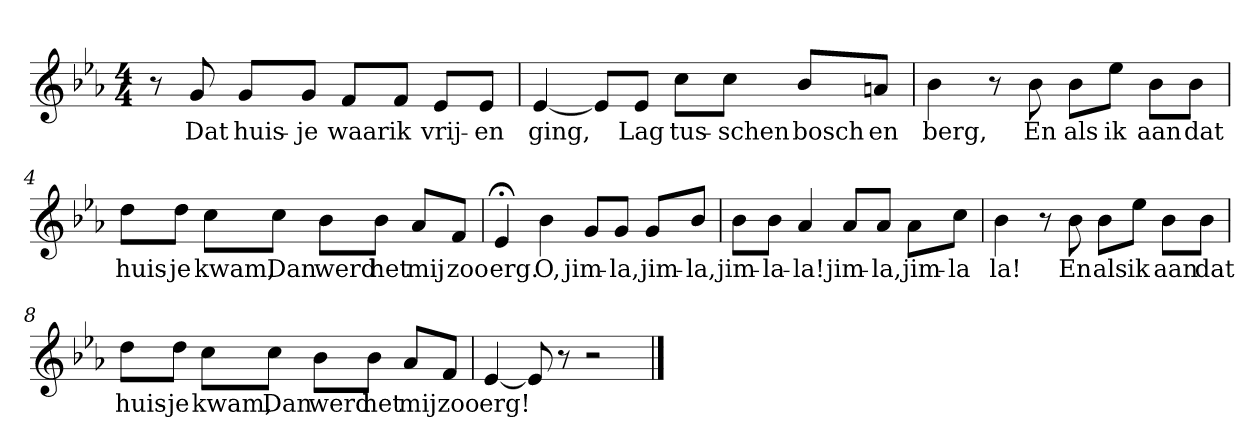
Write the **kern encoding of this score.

**kern	**text
*part1	*part1
*staff1	*staff1
*clefG2	*
*k[b-e-a-]	*
*E-:	*
*M4/4	*
*MM120	*
=1	=1
8r	.
8g	Dat
8g/L	huis-
8g/J	-je
8f/L	waar
8f/J	ik
8e-/L	vrij-
8e-/J	-en
=2	=2
[4e-	ging,
8e-/L]	.
8e-/J	Lag
8cc\L	tus-
8cc\J	-schen
8b-/L	bosch
8an/J	en
=3	=3
4b-	berg,
8r	.
8b-	En
8b-\L	als
8ee-\J	ik
8b-\L	aan
8b-\J	dat
=4	=4
8dd\L	huis-
8dd\J	-je
8cc\L	kwam,
8cc\J	Dan
8b-\L	werd
8b-\J	het
8a-/L	mij
8f/J	zoo
=5	=5
4e-;<	erg.
4b-	O,
8g/L	jim-
8g/J	-la,
8g/L	jim-
8b-/J	-la,
=6	=6
8b-\L	jim-
8b-\J	-la-
4a-	-la!
8a-/L	jim-
8a-/J	-la,
8a-\L	jim-
8cc\J	-la
=7	=7
4b-	la!
8r	.
8b-	En
8b-\L	als
8ee-\J	ik
8b-\L	aan
8b-\J	dat
=8	=8
8dd\L	huis-
8dd\J	-je
8cc\L	kwam,
8cc\J	Dan
8b-\L	werd
8b-\J	het
8a-/L	mij
8f/J	zoo
=9	=9
[4e-	erg!
8e-]	.
8r	.
2r	.
==	==
*-	*-
